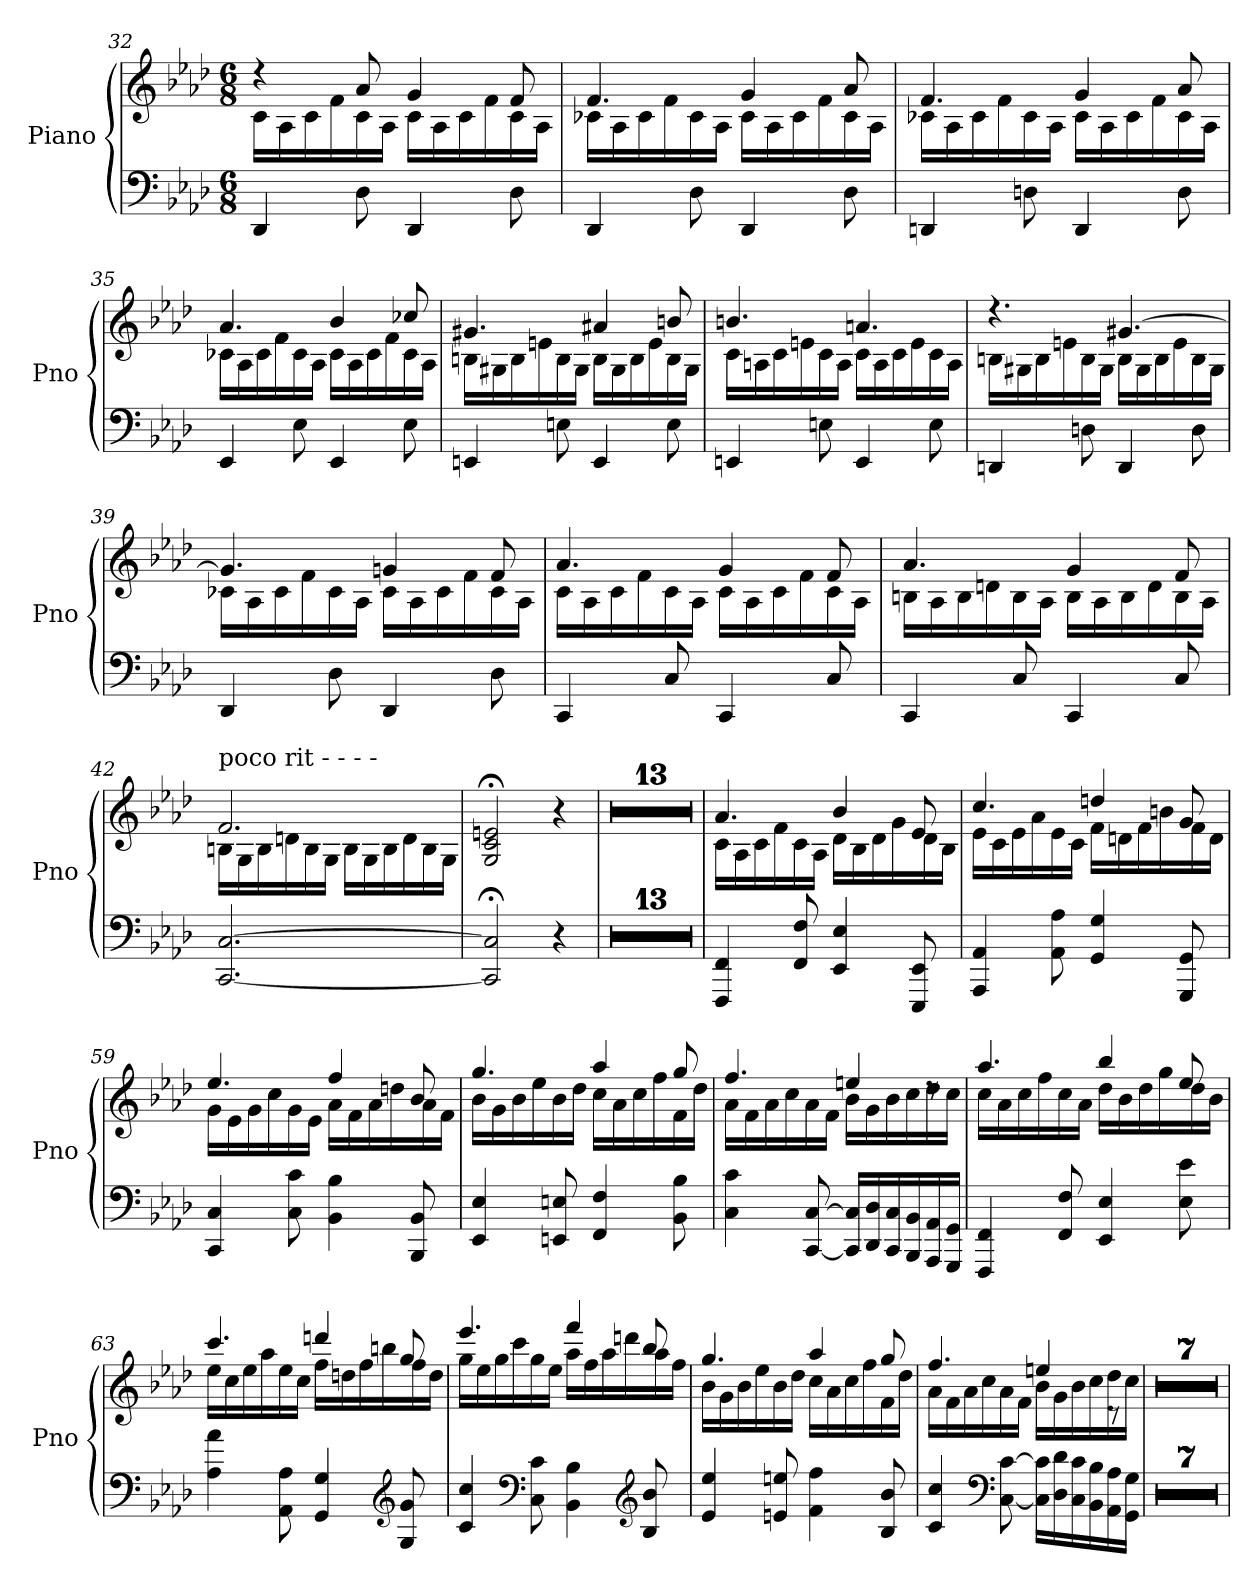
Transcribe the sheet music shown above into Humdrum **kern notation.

**kern	**kern
*part1	*part1
*staff2	*staff1
*I"Piano	*
*I'Pno	*
!!LO:LB:g=z
*clefF4	*clefG2
*k[b-e-a-d-]	*k[b-e-a-d-]
*M6/8	*M6/8
=32	=32
*	*^
4DD-/	4r	16c\LL
.	.	16A-\
.	.	16c\
.	.	16f\
8D-\	8a-/	16c\
.	.	16A-\JJ
4DD-/	4g/	16c\LL
.	.	16A-\
.	.	16c\
.	.	16f\
8D-\	8f/	16c\
.	.	16A-\JJ
=33	=33	=33
4DD-/	4.f/	16c-X\LL
.	.	16A-\
.	.	16c-\
.	.	16f\
8D-\	.	16c-\
.	.	16A-\JJ
4DD-/	4g/	16c-\LL
.	.	16A-\
.	.	16c-\
.	.	16f\
8D-\	8a-/	16c-\
.	.	16A-\JJ
=34	=34	=34
4DDn/	4.f/	16c-X\LL
.	.	16A-\
.	.	16c-\
.	.	16f\
8Dn\	.	16c-\
.	.	16A-\JJ
4DD/	4g/	16c-\LL
.	.	16A-\
.	.	16c-\
.	.	16f\
8D\	8a-/	16c-\
.	.	16A-\JJ
=35	=35	=35
4EE-/	4.a-/	16c-X\LL
.	.	16A-\
.	.	16c-\
.	.	16f\
8E-\	.	16c-\
.	.	16A-\JJ
4EE-/	4b-/	16c-\LL
.	.	16A-\
.	.	16c-\
.	.	16f\
8E-\	8cc-X/	16c-\
.	.	16A-\JJ
!!LO:LB:g=z	!!
=36	=36	=36
4EEn/	4.g#X/	16Bn\LL
.	.	16G#X\
.	.	16B\
.	.	16en\
8En\	.	16B\
.	.	16G#\JJ
4EE/	4a#X/	16B\LL
.	.	16G#\
.	.	16B\
.	.	16e\
8E\	8bn/	16B\
.	.	16G#\JJ
=37	=37	=37
4EEn/	4.bn/	16c\LL
.	.	16An\
.	.	16c\
.	.	16en\
8En\	.	16c\
.	.	16A\JJ
4EE/	4.an/	16c\LL
.	.	16A\
.	.	16c\
.	.	16e\
8E\	.	16c\
.	.	16A\JJ
=38	=38	=38
4DDn/	4.r	16Bn\LL
.	.	16G#X\
.	.	16B\
.	.	16en\
8Dn\	.	16B\
.	.	16G#\JJ
4DD/	[4.g#X/	16B\LL
.	.	16G#\
.	.	16B\
.	.	16e\
8D\	.	16B\
.	.	16G#\JJ
!!LO:PB:g=z	!!
=39	=39	=39
4DD-/	4.g#/]	16c-X\LL
.	.	16A-\
.	.	16c-\
.	.	16f\
8D-\	.	16c-\
.	.	16A-\JJ
4DD-/	4gn/	16c-\LL
.	.	16A-\
.	.	16c-\
.	.	16f\
8D-\	8f/	16c-\
.	.	16A-\JJ
=40	=40	=40
4CC/	4.a-/	16c\LL
.	.	16A-\
.	.	16c\
.	.	16f\
8C/	.	16c\
.	.	16A-\JJ
4CC/	4g/	16c\LL
.	.	16A-\
.	.	16c\
.	.	16f\
8C/	8f/	16c\
.	.	16A-\JJ
=41	=41	=41
4CC/	4.a-/	16Bn\LL
.	.	16A-\
.	.	16B\
.	.	16dn\
8C/	.	16B\
.	.	16A-\JJ
4CC/	4g/	16B\LL
.	.	16A-\
.	.	16B\
.	.	16d\
8C/	8f/	16B\
.	.	16A-\JJ
!!LO:LB:g=z	!!
=42	=42	=42
!	!LO:TX:a:t=poco rit          -          -          -          -	!
[2.CC/ [2.C/	2.f/	16Bn\LL
.	.	16G\
.	.	16B\
.	.	16dn\
.	.	16B\
.	.	16G\JJ
.	.	16B\LL
.	.	16G\
.	.	16B\
.	.	16d\
.	.	16B\
.	.	16G\JJ
*	*v	*v
=43	=43
2CC/];< 2C/];<	2G/;< 2c/;< 2en/;<
4r	4r
=44	=44
2.r	2.r
=45	=45
2.r	2.r
=46	=46
2.r	2.r
=47	=47
2.r	2.r
=48	=48
2.r	2.r
=49	=49
2.r	2.r
=50	=50
2.r	2.r
=51	=51
2.r	2.r
=52	=52
2.r	2.r
=53	=53
2.r	2.r
!!LO:LB:g=z
=54	=54
2.r	2.r
=55	=55
2.r	2.r
=56	=56
2.r	2.r
=57	=57
*	*^
4FFF/ 4FF/	4.a-/	16c\LL
.	.	16A-\
.	.	16c\
.	.	16f\
8FF/ 8F/	.	16c\
.	.	16A-\JJ
4EE-/ 4E-/	4b-/	16d-\LL
.	.	16B-\
.	.	16d-\
.	.	16g\
8EEE-/ 8EE-/	8e-/	16d-\
.	.	16B-\JJ
=58	=58	=58
4AAA-/ 4AA-/	4.cc/	16e-\LL
.	.	16c\
.	.	16e-\
.	.	16a-\
8AA-\ 8A-\	.	16e-\
.	.	16c\JJ
4GG/ 4G/	4ddn/	16f\LL
.	.	16dn\
.	.	16f\
.	.	16bn\
8GGG/ 8GG/	8g/	16f\
.	.	16d\JJ
=59	=59	=59
4CC/ 4C/	4.ee-/	16g\LL
.	.	16e-\
.	.	16g\
.	.	16cc\
8C\ 8c\	.	16g\
.	.	16e-\JJ
4BB-\ 4B-\	4ff/	16a-\LL
.	.	16f\
.	.	16a-\
.	.	16ddn\
8BBB-/ 8BB-/	8b-/	16a-\
.	.	16f\JJ
!!LO:LB:g=z	!!
=60	=60	=60
4EE-/ 4E-/	4.gg/	16b-\LL
.	.	16g\
.	.	16b-\
.	.	16ee-\
8EEn/ 8En/	.	16b-\
.	.	16dd-\JJ
4FF/ 4F/	4aa-/	16cc\LL
.	.	16a-\
.	.	16cc\
.	.	16ff\
8BB-\ 8B-\	8gg/	16f\
.	.	16dd-\JJ
=61	=61	=61
4C\ 4c\	4.ff/	16a-\LL
.	.	16f\
.	.	16a-\
.	.	16cc\
[8CC/ [8C/	.	16a-\
.	.	16f\JJ
16CC/] 16C/]LL	4een/	16b-\LL
16DD-/ 16D-/	.	16g\
16CC/ 16C/	.	16b-\
16BBB-/ 16BB-/	.	16cc\
16AAA-/ 16AA-/	8rdd	16dd-\
16GGG/ 16GG/JJ	.	16cc\JJ
=62	=62	=62
4FFF/ 4FF/	4.aa-/	16cc\LL
.	.	16a-\
.	.	16cc\
.	.	16ff\
8FF/ 8F/	.	16cc\
.	.	16a-\JJ
4EE-/ 4E-/	4bb-/	16dd-\LL
.	.	16b-\
.	.	16dd-\
.	.	16gg\
8E-\ 8e-\	8ee-/	16dd-\
.	.	16b-\JJ
=63	=63	=63
4A-\ 4a-\	4.ccc/	16ee-\LL
.	.	16cc\
.	.	16ee-\
.	.	16aa-\
8AA-\ 8A-\	.	16ee-\
.	.	16cc\JJ
4GG/ 4G/	4dddn/	16ff\LL
.	.	16ddn\
.	.	16ff\
.	.	16bbn\
*clefG2	*	*
8G/ 8g/	8gg/	16ff\
.	.	16dd\JJ
!!LO:LB:g=z	!!
=64	=64	=64
4c/ 4cc/	4.eee-/	16gg\LL
.	.	16ee-\
.	.	16gg\
.	.	16ccc\
*clefF4	*	*
8C\ 8c\	.	16gg\
.	.	16ee-\JJ
4BB-\ 4B-\	4fff/	16aa-\LL
.	.	16ff\
.	.	16aa-\
.	.	16dddn\
*clefG2	*	*
8B-/ 8b-/	8bb-/	16aa-\
.	.	16ff\JJ
=65	=65	=65
*	*8va	*
4e-/ 4ee-/	4.ggg/	16bb-\LL
.	.	16gg\
.	.	16bb-\
.	.	16eee-\
8en/ 8een/	.	16bb-\
.	.	16ddd-\JJ
4f\ 4ff\	4aaa-/	16ccc\LL
.	.	16aa-\
.	.	16ccc\
.	.	16fff\
8B-/ 8b-/	8ggg/	16ff\
.	.	16ddd-\JJ
=66	=66	=66
4c/ 4cc/	4.fff/	16aa-\LL
.	.	16ff\
.	.	16aa-\
.	.	16ccc\
*clefF4	*	*
[8C\ [8c\	.	16aa-\
.	.	16ff\JJ
16C\] 16c\]LL	4eeen/	16bb-\LL
16D-\ 16d-\	.	16gg\
16C\ 16c\	.	16bb-\
16BB-\ 16B-\	.	16ccc\
16AA-\ 16A-\	8rdd	16ddd-\
16GG\ 16G\JJ	.	16ccc\JJ
*	*v	*v
=67	=67
*	*X8va
2.r	2.r
=68	=68
2.r	2.r
=69	=69
2.r	2.r
=70	=70
2.r	2.r
=71	=71
2.r	2.r
!!LO:LB:g=z
=72	=72
2.r	2.r
=73	=73
2.r	2.r
=	=
*-	*-
